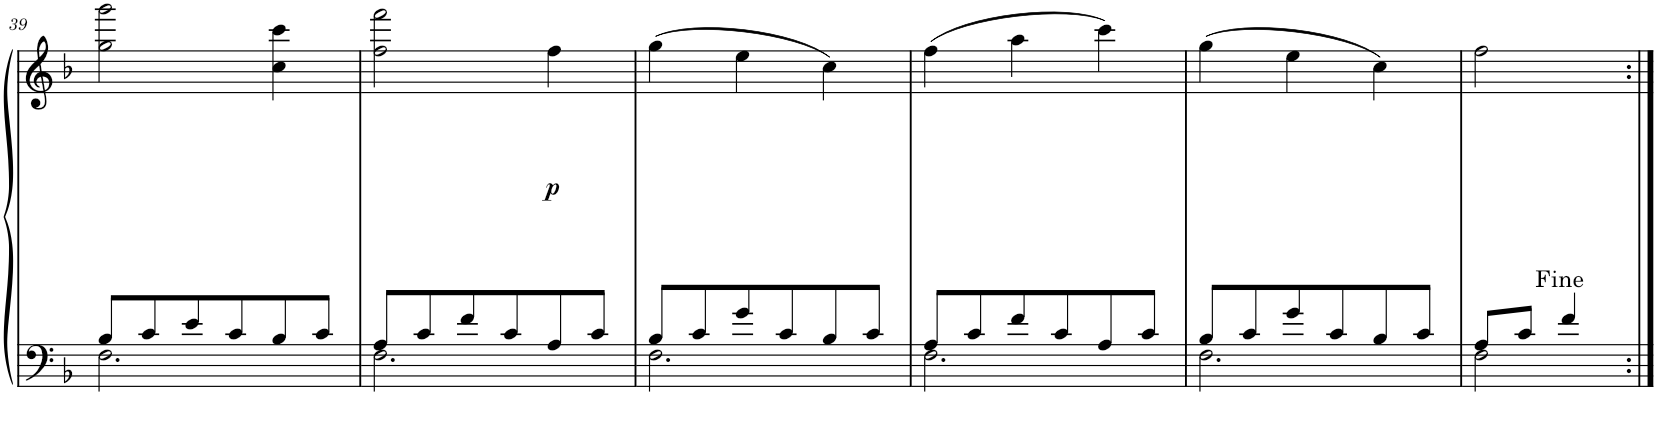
**kern	**kern	**dynam
*part1	*part1	*part1
*staff2	*staff1	*staff1/2
*I"Piano	*	*
*I'Pno.	*	*
!!LO:PB:g=z
*clefF4	*clefG2	*
*k[b-]	*k[b-]	*
*M3/4	*M3/4	*
=39	=39	=39
*^	*	*
8B-/L	2.F\	2gg\ 2ggg\	.
8c/	.	.	.
8e/	.	.	.
8c/	.	.	.
8B-/	.	4cc\ 4ccc\	.
8c/J	.	.	.
=40	=40	=40	=40
8A/L	2.F\	2ff\ 2fff\	.
8c/	.	.	.
8f/	.	.	.
8c/	.	.	.
!	!	!	!LO:DY:b
8A/	.	4ff\	p
8c/J	.	.	.
=41	=41	=41	=41
8B-/L	2.F\	(4gg\	.
8c/	.	.	.
8g/	.	4ee\	.
8c/	.	.	.
8B-/	.	4cc\)	.
8c/J	.	.	.
=42	=42	=42	=42
8A/L	2.F\	(4ff\	.
8c/	.	.	.
8f/	.	4aa\	.
8c/	.	.	.
8A/	.	4ccc\)	.
8c/J	.	.	.
=43	=43	=43	=43
8B-/L	2.F\	(4gg\	.
8c/	.	.	.
8g/	.	4ee\	.
8c/	.	.	.
8B-/	.	4cc\)	.
8c/J	.	.	.
=44	=44	=44	=44
8A/L	2F\	2ff\	.
8c/J	.	.	.
4f/	.	.	.
*v	*v	*	*
=:|!	=:|!	=:|!
*-	*-	*-
